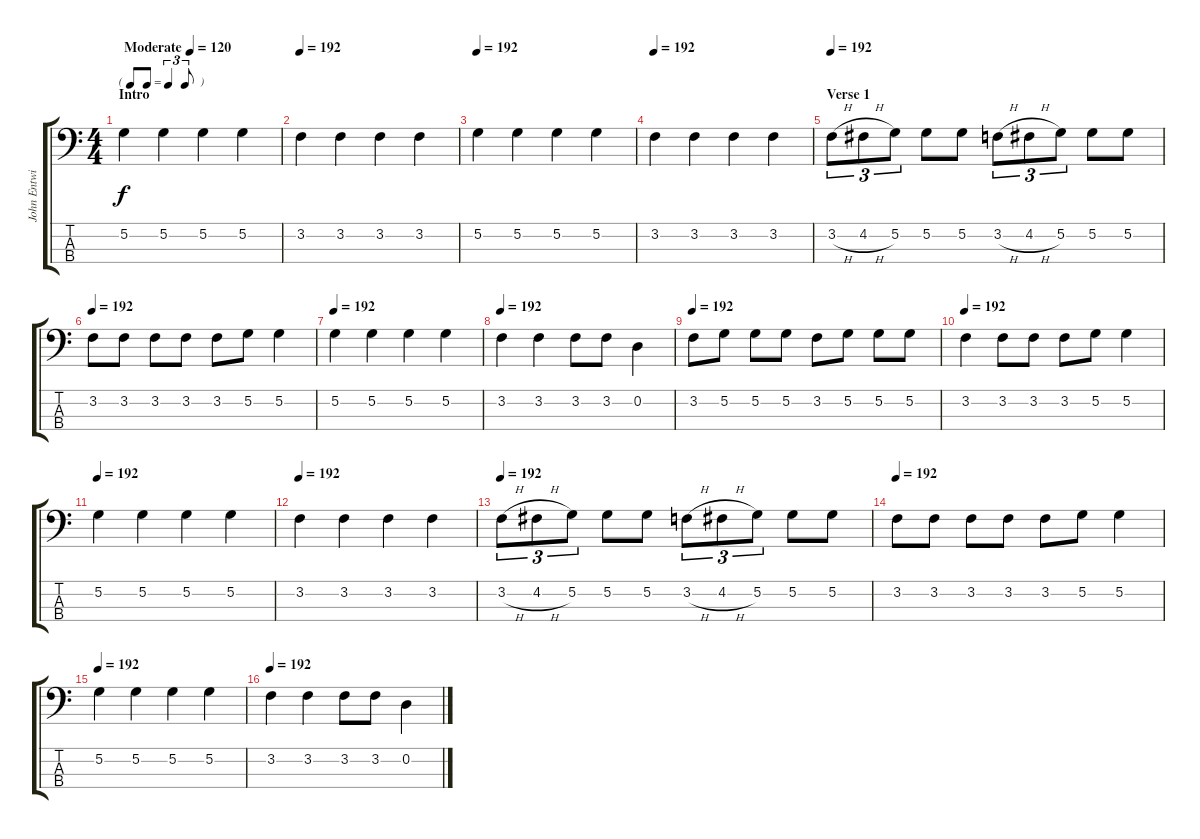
\track ("John Entwistle" "John Entwi") {instrument acousticguitarsteel}
\staff {score tabs}
\tuning (G2 D2 A1 E1) {hide}
\ts (4 4)
\tf triplet8th
\section ("" "Intro")
\tempo (120 "Moderate")
\tempo 192
\tempo (120 "Moderate")
\clef f4
\ks c
5.2.4{dy f instrument acousticguitarsteel} 5.2.4 5.2.4 5.2.4 |
\tempo 192
3.2.4 3.2.4 3.2.4 3.2.4 |
\tempo 192
5.2.4 5.2.4 5.2.4 5.2.4 |
\tempo 192
3.2.4 3.2.4 3.2.4 3.2.4 |
\section ("" "Verse 1")
\tempo 192
3.2{h}.8{tu (3 2)} 4.2{h}.8{tu (3 2)} 5.2.8{tu (3 2)} 5.2.8 5.2.8 3.2{h}.8{tu (3 2)} 4.2{h}.8{tu (3 2)} 5.2.8{tu (3 2)} 5.2.8 5.2.8 |
\tempo 192
3.2.8 3.2.8 3.2.8 3.2.8 3.2.8 5.2.8 5.2.4 |
\tempo 192
5.2.4 5.2.4 5.2.4 5.2.4 |
\tempo 192
3.2.4 3.2.4 3.2.8 3.2.8 0.2.4 |
\tempo 192
3.2.8 5.2.8 5.2.8 5.2.8 3.2.8 5.2.8 5.2.8 5.2.8 |
\tempo 192
3.2.4 3.2.8 3.2.8 3.2.8 5.2.8 5.2.4 |
\tempo 192
5.2.4 5.2.4 5.2.4 5.2.4 |
\tempo 192
3.2.4 3.2.4 3.2.4 3.2.4 |
\tempo 192
3.2{h}.8{tu (3 2)} 4.2{h}.8{tu (3 2)} 5.2.8{tu (3 2)} 5.2.8 5.2.8 3.2{h}.8{tu (3 2)} 4.2{h}.8{tu (3 2)} 5.2.8{tu (3 2)} 5.2.8 5.2.8 |
\tempo 192
3.2.8 3.2.8 3.2.8 3.2.8 3.2.8 5.2.8 5.2.4 |
\tempo 192
5.2.4 5.2.4 5.2.4 5.2.4 |
\tempo 192
3.2.4 3.2.4 3.2.8 3.2.8 0.2.4
